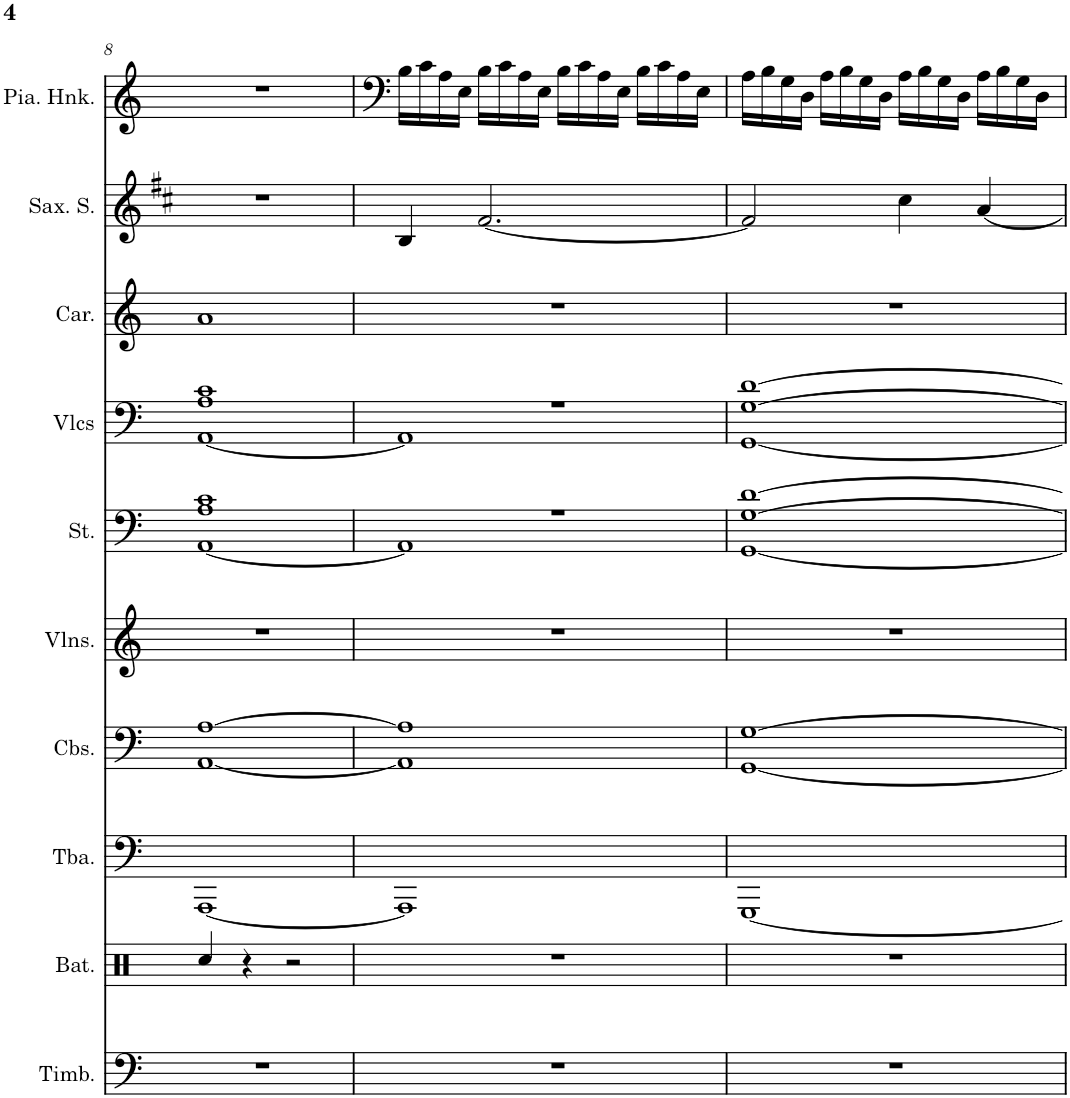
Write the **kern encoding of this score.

**kern	**kern	**kern	**kern	**kern	**kern	**kern	**kern	**kern	**kern
*part10	*part9	*part8	*part7	*part6	*part5	*part4	*part3	*part2	*part1
*staff10	*staff9	*staff8	*staff7	*staff6	*staff5	*staff4	*staff3	*staff2	*staff1
*I"Timbales	*I"Batterie	*I"Tuba	*I"Contrebasses	*I"Violons	*I"Cordes	*I"Violoncelles	*I"Carillon	*I"Saxophone Soprano	*I"Piano Honky Tonk
*I'Timb.	*I'Bat.	*I'Tba.	*I'Cbs.	*I'Vlns.	*	*I'Vlcs	*I'Car.	*I'Sax. S.	*I'Pia. Hnk.
!!LO:PB:g=z
*clefF4	*clefX	*clefF4	*clefF4	*clefG2	*clefF4	*clefF4	*clefG2	*clefG2	*clefF4
*	*	*	*Trd7c12	*	*	*	*	*Trd1c2	*
*k[]	*k[]	*k[]	*k[]	*k[]	*k[]	*k[]	*k[]	*k[f#c#]	*k[]
*M4/4	*M4/4	*M4/4	*M4/4	*M4/4	*M4/4	*M4/4	*M4/4	*M4/4	*M4/4
=8	=8	=8	=8	=8	=8	=8	=8	=8	=8
*	*	*	*	*	*^	*^	*	*	*
1r	4Rcc/	[1AAA	[1AA [1A	1r	1A 1c	[1AA	1A 1c	[1AA	1a	1r	1r
.	4r	.	.	.	.	.	.	.	.	.	.
.	2r	.	.	.	.	.	.	.	.	.	.
=9	=9	=9	=9	=9	=9	=9	=9	=9	=9	=9	=9
1r	1r	1AAA]	1AA] 1A]	1r	1r	1AA]	1r	1AA]	1r	4B/	16B\LL
.	.	.	.	.	.	.	.	.	.	.	16c\
.	.	.	.	.	.	.	.	.	.	.	16A\
.	.	.	.	.	.	.	.	.	.	.	16E\JJ
.	.	.	.	.	.	.	.	.	.	[2.f#/	16B\LL
.	.	.	.	.	.	.	.	.	.	.	16c\
.	.	.	.	.	.	.	.	.	.	.	16A\
.	.	.	.	.	.	.	.	.	.	.	16E\JJ
.	.	.	.	.	.	.	.	.	.	.	16B\LL
.	.	.	.	.	.	.	.	.	.	.	16c\
.	.	.	.	.	.	.	.	.	.	.	16A\
.	.	.	.	.	.	.	.	.	.	.	16E\JJ
.	.	.	.	.	.	.	.	.	.	.	16B\LL
.	.	.	.	.	.	.	.	.	.	.	16c\
.	.	.	.	.	.	.	.	.	.	.	16A\
.	.	.	.	.	.	.	.	.	.	.	16E\JJ
*	*	*	*	*	*v	*v	*	*	*	*	*
*	*	*	*	*	*	*v	*v	*	*	*
=10	=10	=10	=10	=10	=10	=10	=10	=10	=10
1r	1r	[1GGG	[1GG [1G	1r	[1GG [1G [1d	[1GG [1G [1d	1r	2f#/]	16A\LL
.	.	.	.	.	.	.	.	.	16B\
.	.	.	.	.	.	.	.	.	16G\
.	.	.	.	.	.	.	.	.	16D\JJ
.	.	.	.	.	.	.	.	.	16A\LL
.	.	.	.	.	.	.	.	.	16B\
.	.	.	.	.	.	.	.	.	16G\
.	.	.	.	.	.	.	.	.	16D\JJ
.	.	.	.	.	.	.	.	4cc#\	16A\LL
.	.	.	.	.	.	.	.	.	16B\
.	.	.	.	.	.	.	.	.	16G\
.	.	.	.	.	.	.	.	.	16D\JJ
.	.	.	.	.	.	.	.	[4a/	16A\LL
.	.	.	.	.	.	.	.	.	16B\
.	.	.	.	.	.	.	.	.	16G\
.	.	.	.	.	.	.	.	.	16D\JJ
=	=	=	=	=	=	=	=	=	=
*-	*-	*-	*-	*-	*-	*-	*-	*-	*-
